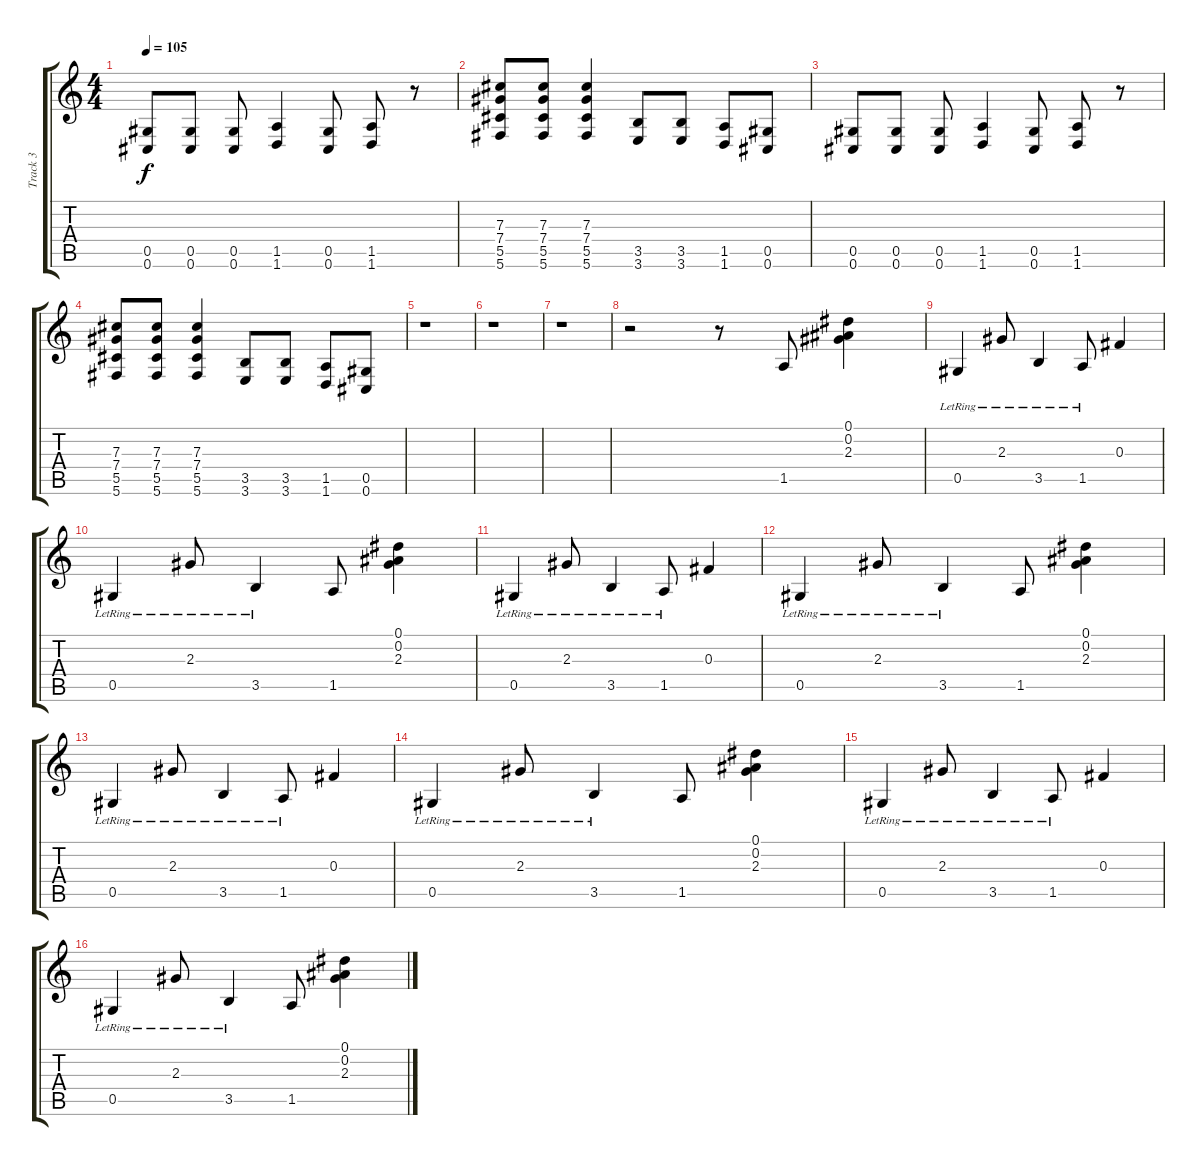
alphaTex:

\track ("Track 3" "Track 3") {instrument distortionguitar}
\staff {score tabs}
\tuning (Eb4 Bb3 Gb3 Db3 Ab2 Db2) {hide}
\ts (4 4)
\tempo 105
\clef g2
\ks c
(0.5 0.6).8{dy f} (0.5 0.6).8 (0.5 0.6).8 (1.5 1.6).4 (0.5 0.6).8 (1.5 1.6).8 r.8 |
(7.3 7.4 5.5 5.6).8 (7.3 7.4 5.5 5.6).8 (7.3 7.4 5.5 5.6).4 (3.5 3.6).8 (3.5 3.6).8 (1.5 1.6).8 (0.5 0.6).8 |
(0.5 0.6).8 (0.5 0.6).8 (0.5 0.6).8 (1.5 1.6).4 (0.5 0.6).8 (1.5 1.6).8 r.8 |
(7.3 7.4 5.5 5.6).8 (7.3 7.4 5.5 5.6).8 (7.3 7.4 5.5 5.6).4 (3.5 3.6).8 (3.5 3.6).8 (1.5 1.6).8 (0.5 0.6).8 |
r.1 |
r.1 |
r.1 |
r.2 r.8 1.5.8 (0.1 0.2 2.3).4 |
0.5{lr}.4 2.3{lr}.8 3.5{lr}.4 1.5{lr}.8 0.3.4 |
0.5{lr}.4 2.3{lr}.8 3.5{lr}.4 1.5.8 (0.1 0.2 2.3).4 |
0.5{lr}.4 2.3{lr}.8 3.5{lr}.4 1.5{lr}.8 0.3.4 |
0.5{lr}.4 2.3{lr}.8 3.5{lr}.4 1.5.8 (0.1 0.2 2.3).4 |
0.5{lr}.4 2.3{lr}.8 3.5{lr}.4 1.5{lr}.8 0.3.4 |
0.5{lr}.4 2.3{lr}.8 3.5{lr}.4 1.5.8 (0.1 0.2 2.3).4 |
0.5{lr}.4 2.3{lr}.8 3.5{lr}.4 1.5{lr}.8 0.3.4 |
0.5{lr}.4 2.3{lr}.8 3.5{lr}.4 1.5.8 (0.1 0.2 2.3).4
